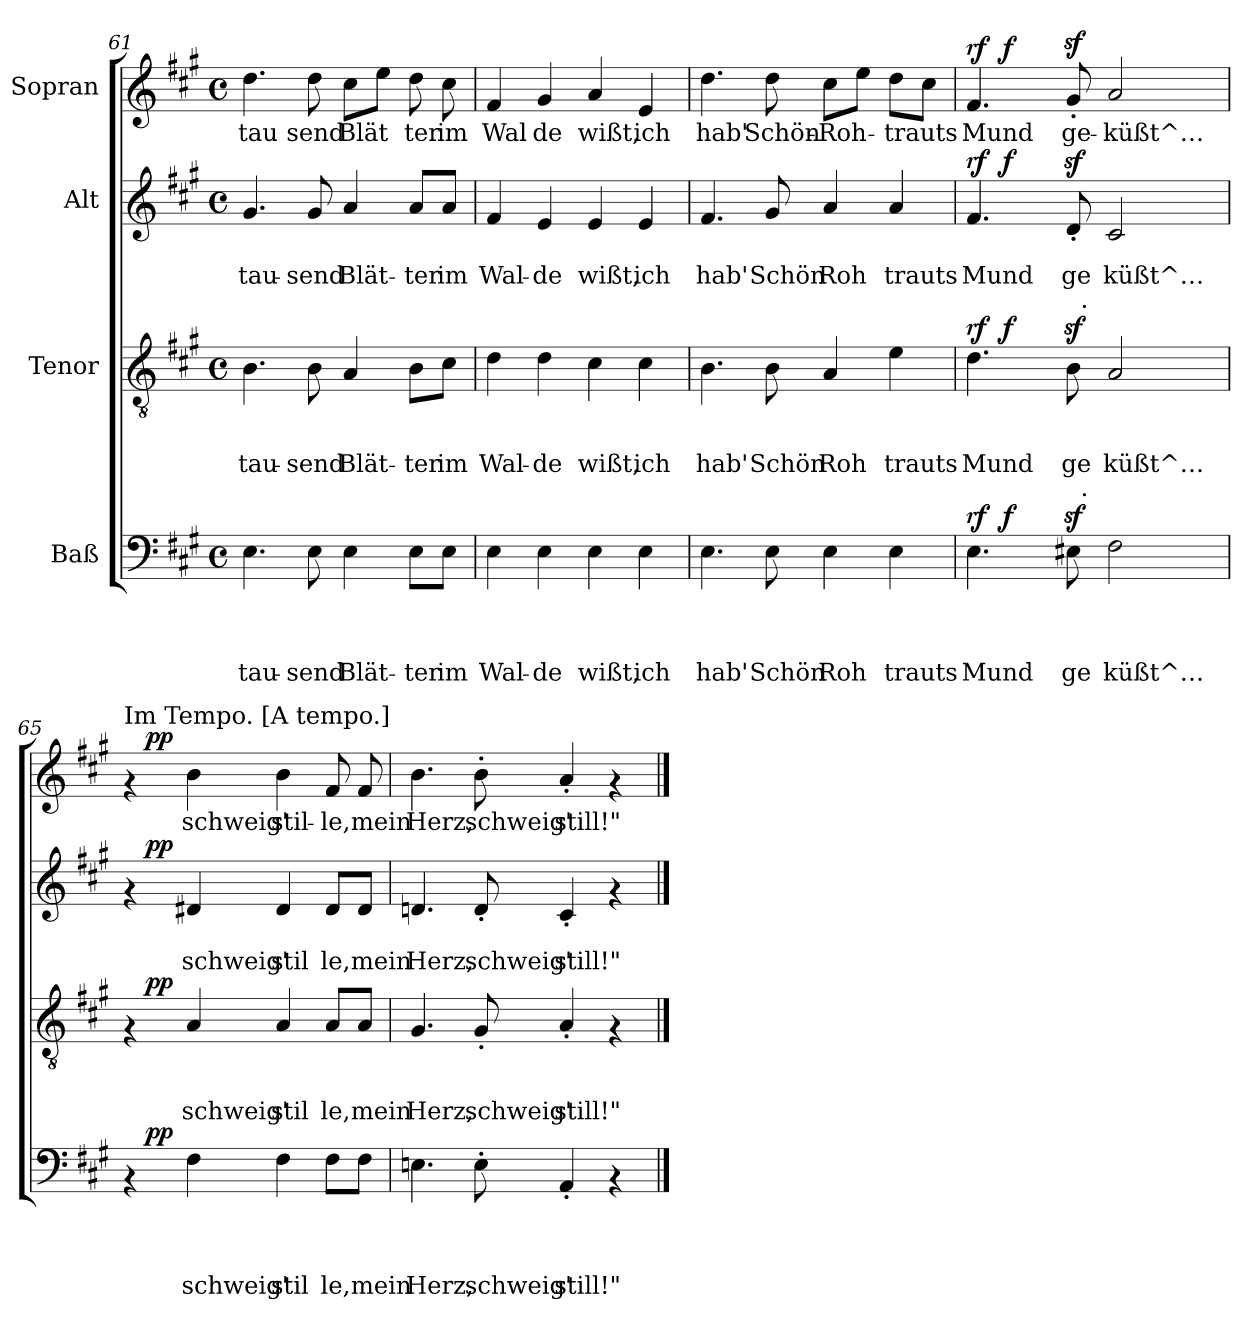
**kern	**text	**text	**text	**text	**dynam	**kern	**text	**text	**text	**dynam	**kern	**text	**text	**dynam	**kern	**text	**dynam
*part4	*part4	*part4	*part4	*part4	*part4	*part3	*part3	*part3	*part3	*part3	*part2	*part2	*part2	*part2	*part1	*part1	*part1
*staff4	*staff4	*staff4	*staff4	*staff4	*staff4	*staff3	*staff3	*staff3	*staff3	*staff3	*staff2	*staff2	*staff2	*staff2	*staff1	*staff1	*staff1
*I"Baß	*	*	*	*	*	*I"Tenor	*	*	*	*	*I"Alt	*	*	*	*I"Sopran	*	*
*clefF4	*	*	*	*	*	*clefGv2	*	*	*	*	*clefG2	*	*	*	*clefG2	*	*
*k[f#c#g#]	*	*	*	*	*	*k[f#c#g#]	*	*	*	*	*k[f#c#g#]	*	*	*	*k[f#c#g#]	*	*
*A:	*	*	*	*	*	*A:	*	*	*	*	*A:	*	*	*	*A:	*	*
*M4/4	*	*	*	*	*	*M4/4	*	*	*	*	*M4/4	*	*	*	*M4/4	*	*
*met(c)	*	*	*	*	*	*met(c)	*	*	*	*	*met(c)	*	*	*	*met(c)	*	*
=61	=61	=61	=61	=61	=61	=61	=61	=61	=61	=61	=61	=61	=61	=61	=61	=61	=61
!	!	!	!	!LO:LY:b:rj	!	!	!	!	!LO:LY:b:rj	!	!	!	!LO:LY:b:rj	!	!	!LO:LY:b:rj	!
4.E\	.	.	.	tau-	.	4.B\	.	.	tau-	.	4.g#/	.	tau-	.	4.dd\	tau	.
!	!	!	!	!LO:LY:b:rj	!	!	!	!	!LO:LY:b:rj	!	!	!	!LO:LY:b:rj	!	!	!LO:LY:b:rj	!
8E\	.	.	.	-send	.	8B\	.	.	-send	.	8g#/	.	-send	.	8dd\	send	.
!	!	!	!	!LO:LY:b:rj	!	!	!	!	!LO:LY:b:rj	!	!	!	!LO:LY:b:rj	!	!	!LO:LY:b:rj	!
4E\	.	.	.	Blät-	.	4A/	.	.	Blät-	.	4a/	.	Blät-	.	8cc#\L	Blät	.
.	.	.	.	.	.	.	.	.	.	.	.	.	.	.	8ee\J	.	.
!	!	!	!	!LO:LY:b:rj	!	!	!	!	!LO:LY:b:rj	!	!	!	!LO:LY:b:rj	!	!	!LO:LY:b:rj	!
8E\L	.	.	.	-ter	.	8B\L	.	.	-ter	.	8a/L	.	-ter	.	8dd\	ter	.
!	!	!	!	!LO:LY:b:rj	!	!	!	!	!LO:LY:b:rj	!	!	!	!LO:LY:b:rj	!	!	!LO:LY:b:rj	!
8E\J	.	.	.	im	.	8c#\J	.	.	im	.	8a/J	.	im	.	8cc#\	im	.
=62	=62	=62	=62	=62	=62	=62	=62	=62	=62	=62	=62	=62	=62	=62	=62	=62	=62
!	!	!	!	!LO:LY:b:rj	!	!	!	!	!LO:LY:b:rj	!	!	!	!LO:LY:b:rj	!	!	!LO:LY:b:rj	!
4E\	.	.	.	Wal-	.	4d\	.	.	Wal-	.	4f#/	.	Wal-	.	4f#/	Wal	.
!	!	!	!	!LO:LY:b:rj	!	!	!	!	!LO:LY:b:rj	!	!	!	!LO:LY:b:rj	!	!	!LO:LY:b:rj	!
4E\	.	.	.	-de	.	4d\	.	.	-de	.	4e/	.	-de	.	4g#/	de	.
!	!	!	!	!LO:LY:b:rj	!	!	!	!	!LO:LY:b:rj	!	!	!	!LO:LY:b:rj	!	!	!LO:LY:b:rj	!
4E\	.	.	.	wißt,	.	4c#\	.	.	wißt,	.	4e/	.	wißt,	.	4a/	wißt,	.
!	!	!	!	!LO:LY:b:rj	!	!	!	!	!LO:LY:b:rj	!	!	!	!LO:LY:b:rj	!	!	!LO:LY:b:rj	!
4E\	.	.	.	ich	.	4c#\	.	.	ich	.	4e/	.	ich	.	4e/	ich	.
!!LO:PB:g=z
=63	=63	=63	=63	=63	=63	=63	=63	=63	=63	=63	=63	=63	=63	=63	=63	=63	=63
!	!	!	!	!LO:LY:b:rj	!	!	!	!	!LO:LY:b:rj	!	!	!	!LO:LY:b:rj	!	!	!LO:LY:b:rj	!
4.E\	.	.	.	hab'	.	4.B\	.	.	hab'	.	4.f#/	.	hab'	.	4.dd\	hab'	.
!	!	!	!	!LO:LY:b:rj	!	!	!	!	!LO:LY:b:rj	!	!	!	!LO:LY:b:rj	!	!	!LO:LY:b:rj	!
8E\	.	.	.	Schön	.	8B\	.	.	Schön	.	8g#/	.	Schön	.	8dd\	Schön-	.
!	!	!	!	!LO:LY:b:rj	!	!	!	!	!LO:LY:b:rj	!	!	!	!LO:LY:b:rj	!	!	!LO:LY:b:rj	!
4E\	.	.	.	Roh	.	4A/	.	.	Roh	.	4a/	.	Roh	.	8cc#\L	-Roh-	.
.	.	.	.	.	.	.	.	.	.	.	.	.	.	.	8ee\J	.	.
!	!	!	!	!LO:LY:b:rj	!	!	!	!	!LO:LY:b:rj	!	!	!	!LO:LY:b:rj	!	!	!LO:LY:b:rj	!
4E\	.	.	.	trauts	.	4e\	.	.	trauts	.	4a/	.	trauts	.	8dd\L	-trauts	.
.	.	.	.	.	.	.	.	.	.	.	.	.	.	.	8cc#\J	.	.
=64	=64	=64	=64	=64	=64	=64	=64	=64	=64	=64	=64	=64	=64	=64	=64	=64	=64
!	!	!	!	!LO:LY:b:rj	!LO:DY:a	!	!	!	!LO:LY:b:rj	!LO:DY:a	!	!	!LO:LY:b:rj	!LO:DY:a	!	!LO:LY:b:rj	!LO:DY:a
*^	*	*	*	*	*	*^	*	*	*	*	*^	*	*	*	*^	*	*
*	*^	*	*	*	*	*	*	*^	*	*	*	*	*	*	*	*	*	*	*	*	*
4.E\	12..ryy	4ryy	.	.	.	Mund	rf	4.d\	12..ryy	4ryy	.	.	Mund	rf	4.f#/	12..ryy	.	Mund	rf	4.f#/	12..ryy	Mund	rf
!	!	!	!	!	!	!	!LO:DY:a	!	!	!	!	!	!	!LO:DY:a	!	!	!	!	!LO:DY:a	!	!	!	!LO:DY:a
.	3%2ryy	.	.	.	.	.	f	.	3%2ryy	.	.	.	.	f	.	3%2ryy	.	.	f	.	3%2ryy	.	f
.	.	8ryy	.	.	.	.	.	.	.	8ryy	.	.	.	.	.	.	.	.	.	.	.	.	.
!	!	!	!	!	!	!LO:LY:b:rj	!	!	!	!	!	!	!LO:LY:b:rj	!	!	!	!	!LO:LY:b:rj	!	!	!	!LO:LY:b:rj	!
8E#Xz>\	.	32ryy	.	.	.	ge	.	8Bz>\	.	32ryy	.	.	ge	.	8dz>'</	.	.	ge	.	8g#z>'</	.	ge-	.
!	!	!	!	!	!	!	!	!	!	!LO:TX:a:t=.	!	!	!	!	!	!	!	!	!	!	!	!	!
!	!	!LO:TX:a:t=.	!	!	!	!	!	!	!	!	!	!	!	!	!	!	!	!	!	!	!	!	!
.	.	2ryy	.	.	.	.	.	.	.	2ryy	.	.	.	.	.	.	.	.	.	.	.	.	.
!	!	!	!	!	!	!LO:LY:b:rj	!	!	!	!	!	!	!LO:LY:b:rj	!	!	!	!	!LO:LY:b:rj	!	!	!	!LO:LY:b:rj	!
2F#\	.	.	.	.	.	küßt^…	.	2A/	.	.	.	.	küßt^…	.	2c#/	.	.	küßt^…	.	2a/	.	-küßt^…	.
.	6ryy	.	.	.	.	.	.	.	6ryy	.	.	.	.	.	.	6ryy	.	.	.	.	6ryy	.	.
.	.	16.ryy	.	.	.	.	.	.	.	16.ryy	.	.	.	.	.	.	.	.	.	.	.	.	.
.	48ryy	.	.	.	.	.	.	.	48ryy	.	.	.	.	.	.	48ryy	.	.	.	.	48ryy	.	.
=65	=65	=65	=65	=65	=65	=65	=65	=65	=65	=65	=65	=65	=65	=65	=65	=65	=65	=65	=65	=65	=65	=65	=65
!	!	!	!	!	!	!	!	!	!	!	!	!	!	!	!	!	!	!	!	!LO:TX:a:t=Im Tempo. [A tempo.]	!	!	!
*	*v	*v	*	*	*	*	*	*	*	*	*	*	*	*	*	*	*	*	*	*	*	*	*
*	*	*	*	*	*	*	*	*v	*v	*	*	*	*	*	*	*	*	*	*	*	*	*
4rAA	16ryy	.	.	.	.	.	4rF	16ryy	.	.	.	.	4rf	16ryy	.	.	.	4rf	16ryy	.	.
!	!	!	!	!	!	!LO:DY:a	!	!	!	!	!	!LO:DY:a	!	!	!	!	!LO:DY:a	!	!	!	!LO:DY:a
.	2...ryy	.	.	.	.	pp	.	2...ryy	.	.	.	pp	.	2...ryy	.	.	pp	.	2...ryy	.	pp
!	!	!	!	!	!LO:LY:b:rj	!	!	!	!	!	!LO:LY:b:rj	!	!	!	!	!LO:LY:b:rj	!	!	!	!LO:LY:b:rj	!
4F#\	.	.	.	.	schweig'	.	4A/	.	.	.	schweig'	.	4d#X/	.	.	schweig'	.	4b\	.	schweig'	.
!	!	!	!	!	!LO:LY:b:rj	!	!	!	!	!	!LO:LY:b:rj	!	!	!	!	!LO:LY:b:rj	!	!	!	!LO:LY:b:rj	!
4F#\	.	.	.	.	stil	.	4A/	.	.	.	stil	.	4d#/	.	.	stil	.	4b\	.	stil-	.
!	!	!	!	!	!LO:LY:b:rj	!	!	!	!	!	!LO:LY:b:rj	!	!	!	!	!LO:LY:b:rj	!	!	!	!LO:LY:b:rj	!
8F#\L	.	.	.	.	le,	.	8A/L	.	.	.	le,	.	8d#/L	.	.	le,	.	8f#/	.	-le,	.
!	!	!	!	!	!LO:LY:b:rj	!	!	!	!	!	!LO:LY:b:rj	!	!	!	!	!LO:LY:b:rj	!	!	!	!LO:LY:b:rj	!
8F#\J	.	.	.	.	mein	.	8A/J	.	.	.	mein	.	8d#/J	.	.	mein	.	8f#/	.	mein	.
=66	=66	=66	=66	=66	=66	=66	=66	=66	=66	=66	=66	=66	=66	=66	=66	=66	=66	=66	=66	=66	=66
!	!	!	!	!	!LO:LY:b:rj	!	!	!	!	!	!LO:LY:b:rj	!	!	!	!	!LO:LY:b:rj	!	!	!	!LO:LY:b:rj	!
*v	*v	*	*	*	*	*	*	*	*	*	*	*	*v	*v	*	*	*	*v	*v	*	*
*	*	*	*	*	*	*v	*v	*	*	*	*	*	*	*	*	*	*	*
4.En\	.	.	.	Herz,	.	4.G#/	.	.	Herz,	.	4.dn/	.	Herz,	.	4.b\	Herz,	.
!	!	!	!	!LO:LY:b:rj	!	!	!	!	!LO:LY:b:rj	!	!	!	!LO:LY:b:rj	!	!	!LO:LY:b:rj	!
8E'>\	.	.	.	schweig'	.	8G#'</	.	.	schweig'	.	8d'</	.	schweig'	.	8b'>\	schweig'	.
!	!	!	!	!LO:LY:b:rj	!	!	!	!	!LO:LY:b:rj	!	!	!	!LO:LY:b:rj	!	!	!LO:LY:b:rj	!
4AA'</	.	.	.	still!"	.	4A'</	.	.	still!"	.	4c#'</	.	still!"	.	4a'</	still!"	.
4rAA	.	.	.	.	.	4rF	.	.	.	.	4rf	.	.	.	4rf	.	.
==	==	==	==	==	==	==	==	==	==	==	==	==	==	==	==	==	==
*-	*-	*-	*-	*-	*-	*-	*-	*-	*-	*-	*-	*-	*-	*-	*-	*-	*-
